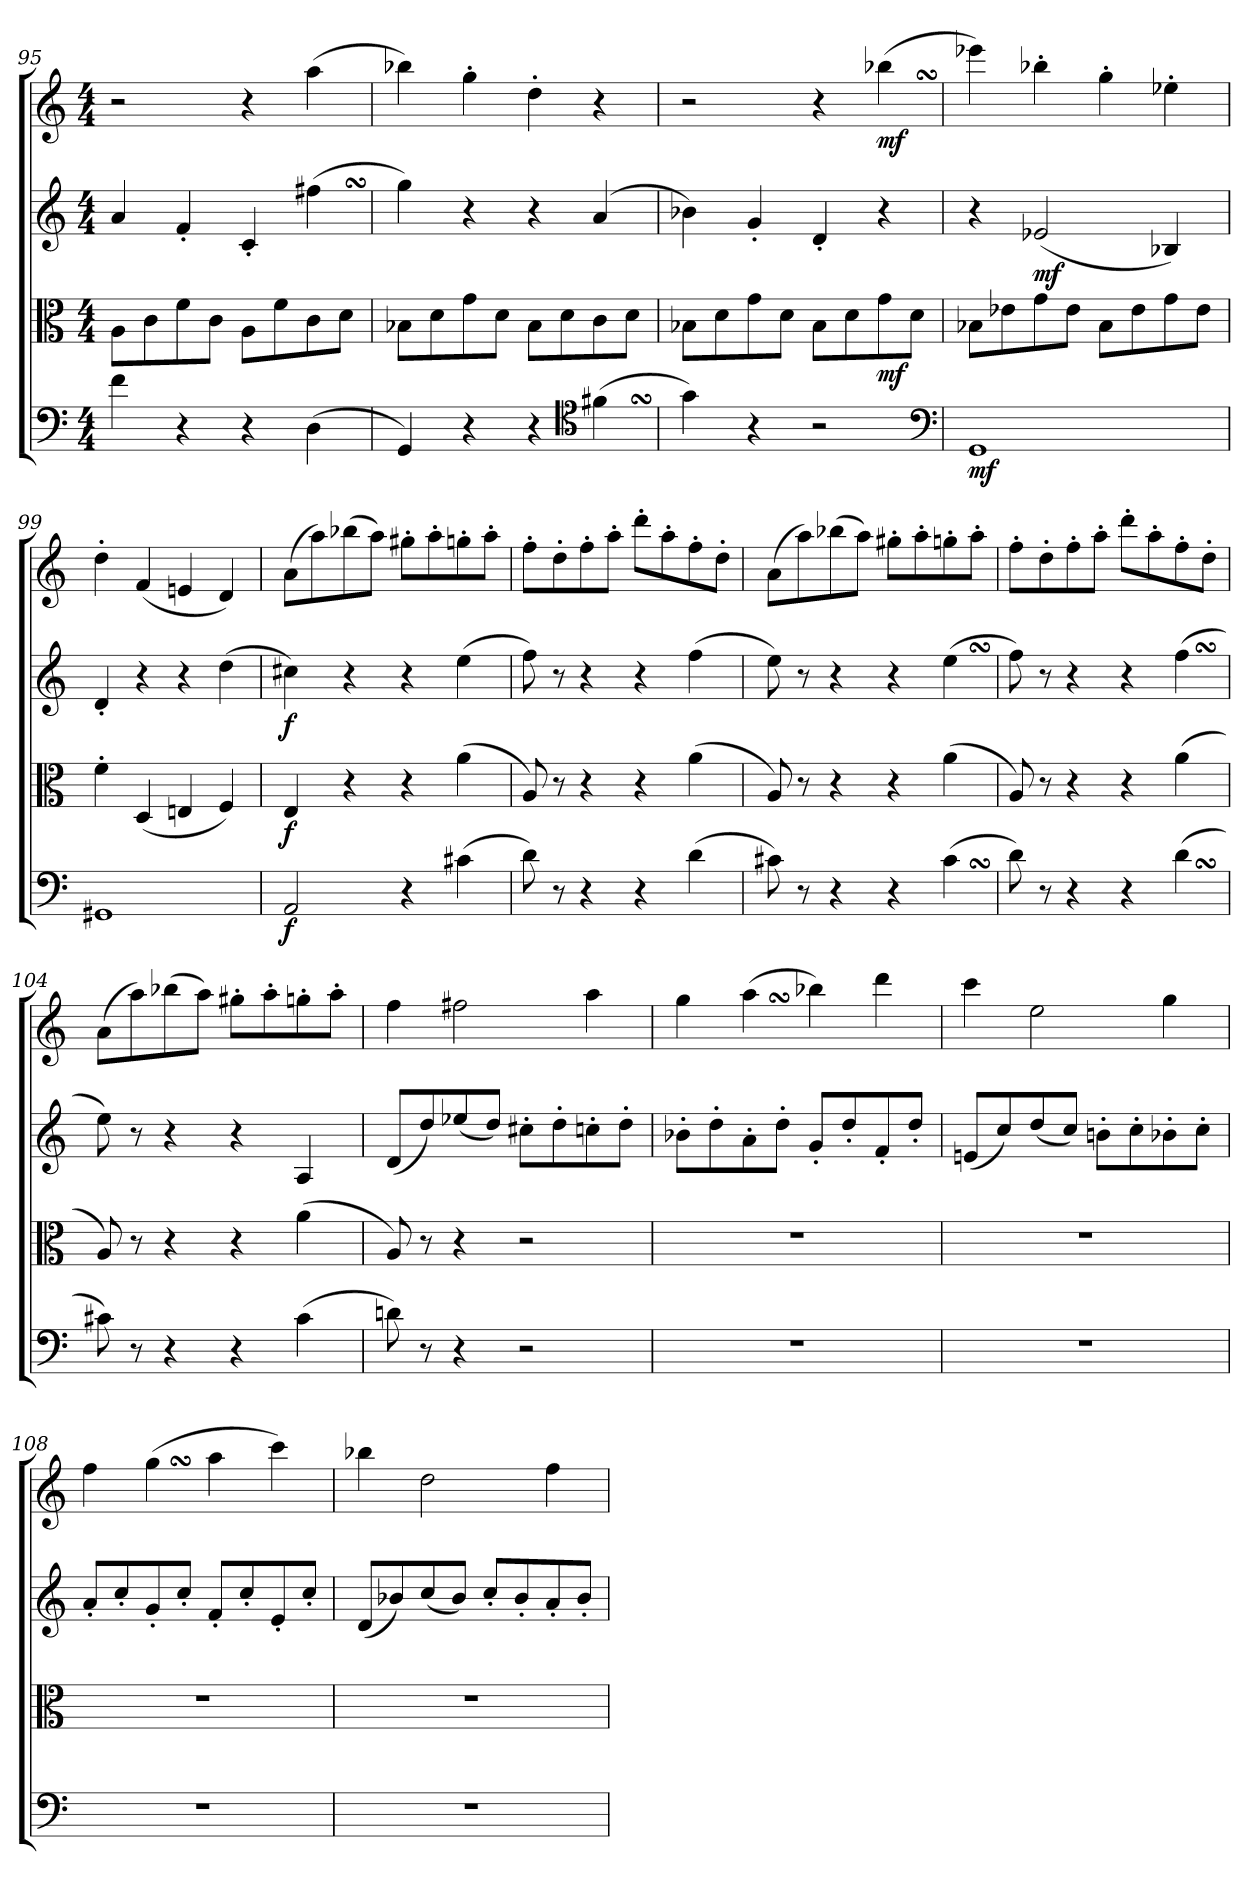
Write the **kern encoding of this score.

**kern	**dynam	**kern	**dynam	**kern	**dynam	**kern	**dynam
*part4	*part4	*part3	*part3	*part2	*part2	*part1	*part1
*staff4	*staff4	*staff3	*staff3	*staff2	*staff2	*staff1	*staff1
*clefF4	*	*clefC3	*	*clefG2	*	*clefG2	*
*k[]	*	*k[]	*	*k[]	*	*k[]	*
*C:	*	*C:	*	*C:	*	*C:	*
*M4/4	*	*M4/4	*	*M4/4	*	*M4/4	*
=95	=95	=95	=95	=95	=95	=95	=95
4f\	.	8A\L	.	4a/	.	2r	.
.	.	8c\	.	.	.	.	.
4r	.	8f\	.	4f'/	.	.	.
.	.	8c\J	.	.	.	.	.
4r	.	8A\L	.	4c'/	.	4r	.
.	.	8f\	.	.	.	.	.
(4D\	.	8c\	.	(4ff#XSsS\	.	(4aa\	.
.	.	8d\J	.	.	.	.	.
=96	=96	=96	=96	=96	=96	=96	=96
4GG/)	.	8B-X\L	.	4gg\)	.	4bb-X\)	.
.	.	8d\	.	.	.	.	.
4r	.	8g\	.	4r	.	4gg'\	.
.	.	8d\J	.	.	.	.	.
4r	.	8B-\L	.	4r	.	4dd'\	.
.	.	8d\	.	.	.	.	.
*clefC4	*	*	*	*	*	*	*
(4f#XSsS\	.	8c\	.	(4a/	.	4r	.
.	.	8d\J	.	.	.	.	.
=97	=97	=97	=97	=97	=97	=97	=97
4g\)	.	8B-X\L	.	4b-X\)	.	2r	.
.	.	8d\	.	.	.	.	.
4r	.	8g\	.	4g'/	.	.	.
.	.	8d\J	.	.	.	.	.
2r	.	8B-\L	.	4d'/	.	4r	.
.	.	8d\	.	.	.	.	.
.	.	8g\	mf	4r	.	(4bb-XSSs\	mf
.	.	8d\J	.	.	.	.	.
*clefF4	*	*	*	*	*	*	*
=98	=98	=98	=98	=98	=98	=98	=98
1GG/	mf	8B-X\L	.	4r	.	4eee-X\)	.
.	.	8e-X\	.	.	.	.	.
.	.	8g\	.	(2e-X/	mf	4bb-X'\	.
.	.	8e-\J	.	.	.	.	.
.	.	8B-\L	.	.	.	4gg'\	.
.	.	8e-\	.	.	.	.	.
.	.	8g\	.	4B-X/)	.	4ee-X'\	.
.	.	8e-\J	.	.	.	.	.
=99	=99	=99	=99	=99	=99	=99	=99
1GG#X/	.	4f'\	.	4d'/	.	4dd'\	.
.	.	(4D/	.	4r	.	(4f/	.
.	.	4En/	.	4r	.	4en/	.
.	.	4F/)	.	(4dd\	.	4d/)	.
=100	=100	=100	=100	=100	=100	=100	=100
2AA/	f	4E/	f	4cc#X\)	f	(8a\L	.
.	.	.	.	.	.	8aa\)	.
.	.	4r	.	4r	.	(8bb-X\	.
.	.	.	.	.	.	8aa\J)	.
4r	.	4r	.	4r	.	8gg#X'\L	.
.	.	.	.	.	.	8aa'\	.
(4c#X\	.	(4a\	.	(4ee\	.	8ggn'\	.
.	.	.	.	.	.	8aa'\J	.
=101	=101	=101	=101	=101	=101	=101	=101
8d\)	.	8A/)	.	8ff\)	.	8ff'\L	.
8r	.	8r	.	8r	.	8dd'\	.
4r	.	4r	.	4r	.	8ff'\	.
.	.	.	.	.	.	8aa'\J	.
4r	.	4r	.	4r	.	8ddd'\L	.
.	.	.	.	.	.	8aa'\	.
(4d\	.	(4a\	.	(4ff\	.	8ff'\	.
.	.	.	.	.	.	8dd'\J	.
=102	=102	=102	=102	=102	=102	=102	=102
8c#X\)	.	8A/)	.	8ee\)	.	(8a\L	.
8r	.	8r	.	8r	.	8aa\)	.
4r	.	4r	.	4r	.	(8bb-X\	.
.	.	.	.	.	.	8aa\J)	.
4r	.	4r	.	4r	.	8gg#X'\L	.
.	.	.	.	.	.	8aa'\	.
(4c#SsS\	.	(4a\	.	(4eeSsS\	.	8ggn'\	.
.	.	.	.	.	.	8aa'\J	.
=103	=103	=103	=103	=103	=103	=103	=103
8d\)	.	8A/)	.	8ff\)	.	8ff'\L	.
8r	.	8r	.	8r	.	8dd'\	.
4r	.	4r	.	4r	.	8ff'\	.
.	.	.	.	.	.	8aa'\J	.
4r	.	4r	.	4r	.	8ddd'\L	.
.	.	.	.	.	.	8aa'\	.
(4dSSS\	.	(4a\	.	(4ffSSs\	.	8ff'\	.
.	.	.	.	.	.	8dd'\J	.
=104	=104	=104	=104	=104	=104	=104	=104
8c#X\)	.	8A/)	.	8ee\)	.	(8a\L	.
8r	.	8r	.	8r	.	8aa\)	.
4r	.	4r	.	4r	.	(8bb-X\	.
.	.	.	.	.	.	8aa\J)	.
4r	.	4r	.	4r	.	8gg#X'\L	.
.	.	.	.	.	.	8aa'\	.
(4c#\	.	(4a\	.	4A/	.	8ggn'\	.
.	.	.	.	.	.	8aa'\J	.
=105	=105	=105	=105	=105	=105	=105	=105
8dn\)	.	8A/)	.	(8d/L	.	4ff\	.
8r	.	8r	.	8dd/)	.	.	.
4r	.	4r	.	(8ee-X/	.	2ff#X\	.
.	.	.	.	8dd/J)	.	.	.
2r	.	2r	.	8cc#X'\L	.	.	.
.	.	.	.	8dd'\	.	.	.
.	.	.	.	8ccn'\	.	4aa\	.
.	.	.	.	8dd'\J	.	.	.
=106	=106	=106	=106	=106	=106	=106	=106
1r	.	1r	.	8b-X'\L	.	4gg\	.
.	.	.	.	8dd'\	.	.	.
.	.	.	.	8a'\	.	(4aaSSS\	.
.	.	.	.	8dd'\J	.	.	.
.	.	.	.	8g'/L	.	4bb-X\)	.
.	.	.	.	8dd'/	.	.	.
.	.	.	.	8f'/	.	4ddd\	.
.	.	.	.	8dd'/J	.	.	.
=107	=107	=107	=107	=107	=107	=107	=107
1r	.	1r	.	(8en/L	.	4ccc\	.
.	.	.	.	8cc/)	.	.	.
.	.	.	.	(8dd/	.	2ee\	.
.	.	.	.	8cc/J)	.	.	.
.	.	.	.	8bn'\L	.	.	.
.	.	.	.	8cc'\	.	.	.
.	.	.	.	8b-X'\	.	4gg\	.
.	.	.	.	8cc'\J	.	.	.
=108	=108	=108	=108	=108	=108	=108	=108
1r	.	1r	.	8a'/L	.	4ff\	.
.	.	.	.	8cc'/	.	.	.
.	.	.	.	8g'/	.	(4ggSSS\	.
.	.	.	.	8cc'/J	.	.	.
.	.	.	.	8f'/L	.	4aa\	.
.	.	.	.	8cc'/	.	.	.
.	.	.	.	8e'/	.	4ccc\)	.
.	.	.	.	8cc'/J	.	.	.
=109	=109	=109	=109	=109	=109	=109	=109
1r	.	1r	.	(8d/L	.	4bb-X\	.
.	.	.	.	8b-X/)	.	.	.
.	.	.	.	(8cc/	.	2dd\	.
.	.	.	.	8b-/J)	.	.	.
.	.	.	.	8cc'/L	.	.	.
.	.	.	.	8b-'/	.	.	.
.	.	.	.	8a'/	.	4ff\	.
.	.	.	.	8b-'/J	.	.	.
=	=	=	=	=	=	=	=
*-	*-	*-	*-	*-	*-	*-	*-
